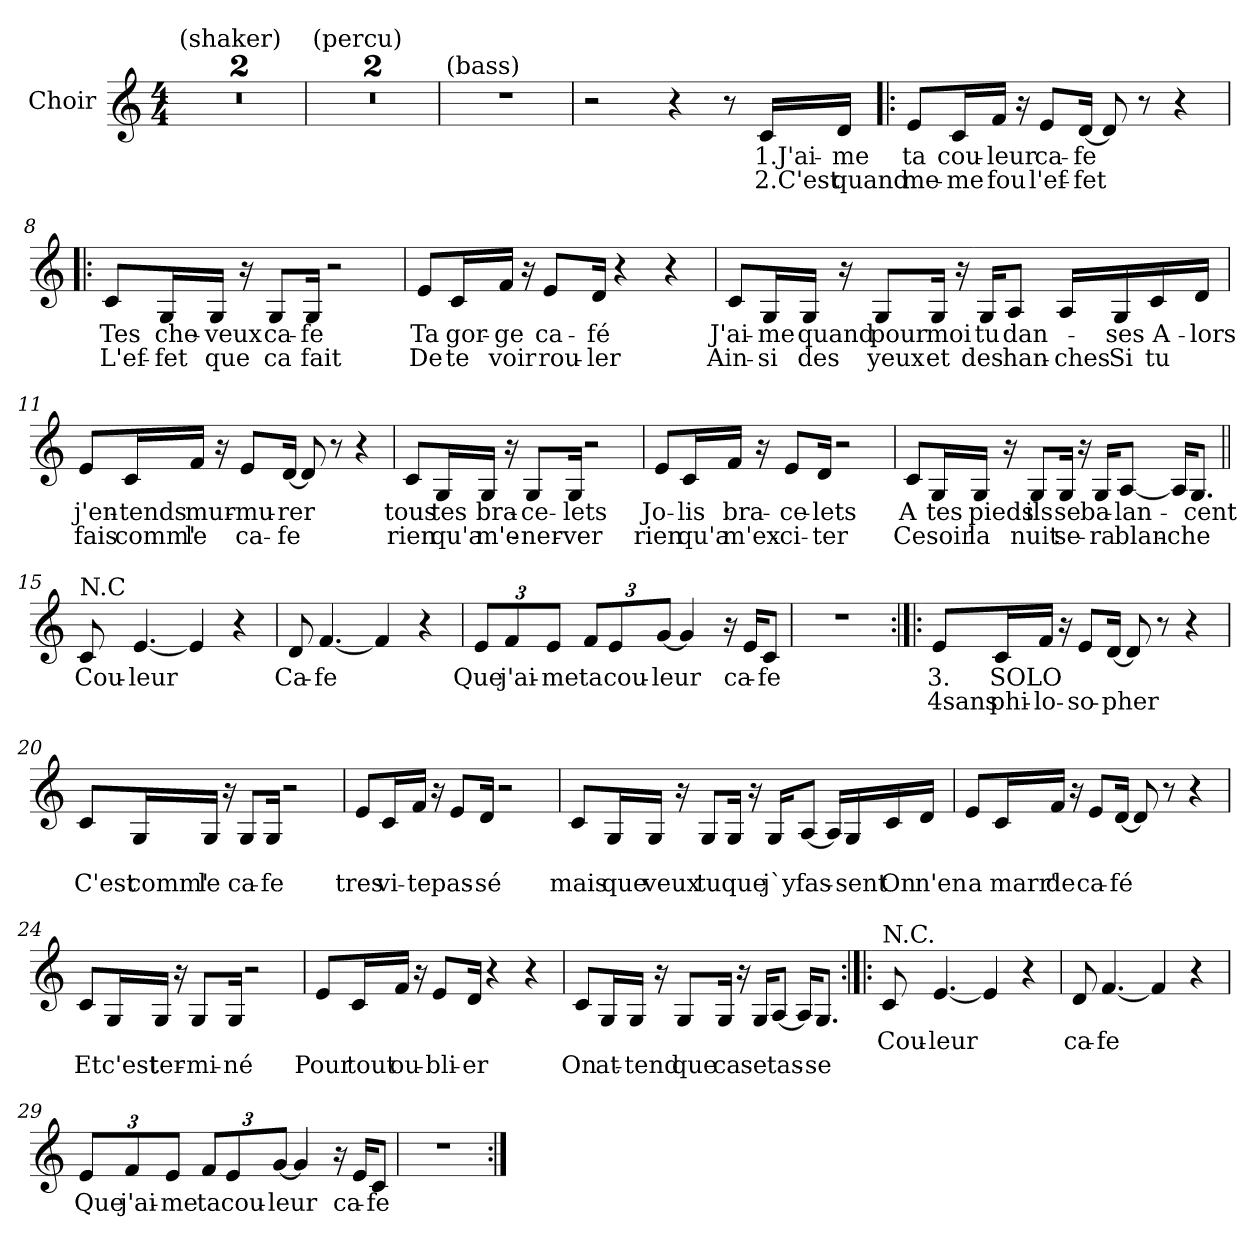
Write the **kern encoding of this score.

**kern	**text	**text
*part1	*part1	*part1
*staff1	*staff1	*staff1
*I"Choir	*	*
*I'Ch	*	*
*clefG2	*	*
*k[]	*	*
*C:	*	*
*M4/4	*	*
=1	=1	=1
!LO:TX:a:t=(shaker)	!	!
1r	.	.
=2	=2	=2
1r	.	.
=3	=3	=3
!LO:TX:a:t=(percu)	!	!
1r	.	.
=4	=4	=4
1r	.	.
=5	=5	=5
!LO:TX:a:t=(bass)	!	!
1r	.	.
=6	=6	=6
2r	.	.
4r	.	.
8r	.	.
16c/LL	1.J'ai-	2.C'est
16d/JJ	-me	quand
!!LO:LB:g=z
=7|!:	=7|!:	=7|!:
8e/L	ta	me-
16c/L	cou-	-me
16f/JJ	-leur	fou
16r	.	.
8e/L	ca-	l'ef-
[16d/Jk	-fe	-fet
8d/]	.	.
8r	.	.
4r	.	.
=8	=8	=8
8c/L	Tes	L'ef-
16G/L	che-	-fet
16G/JJ	-veux	que
16r	.	.
8G/L	ca-	ca
16G/Jk	-fe	fait
2r	.	.
=9	=9	=9
8e/L	Ta	De
16c/L	gor-	te
16f/JJ	-ge	voir
16r	.	.
8e/L	ca-	rou-
16d/Jk	-fé	-ler
4r	.	.
4r	.	.
=10	=10	=10
8c/L	J'ai-	Ain-
16G/L	-me	-si
16G/JJ	quand	des
16r	.	.
8G/L	pour	yeux
16G/Jk	moi	et
16r	.	.
16G/KL	tu	des
8A/J	dan-	han-
16A/LL	.	-ches
16G/	-ses	Si
16c/	A-	tu
16d/JJ	-lors	.
!!LO:LB:g=z
=11	=11	=11
8e/L	j'en-	fais
16c/L	-tends	comm'
16f/JJ	mur-	le
16r	.	.
8e/L	-mu-	ca-
[16d/Jk	-rer	-fe
8d/]	.	.
8r	.	.
4r	.	.
=12	=12	=12
8c/L	tous	rien
16G/L	tes	qu'a
16G/JJ	bra-	m'e-
16r	.	.
8G/L	-ce-	-ner-
16G/Jk	-lets	-ver
2r	.	.
=13	=13	=13
8e/L	Jo-	rien
16c/L	-lis	qu'a
16f/JJ	bra-	m'ex-
16r	.	.
8e/L	-ce-	-ci-
16d/Jk	-lets	-ter
2r	.	.
=14	=14	=14
8c/L	A	Ce
16G/L	tes	soir
16G/JJ	pieds	la
16r	.	.
8G/L	ils	nuit
16G/Jk	se	se-
16r	.	.
16G/KL	ba-	-ra
[8A/J	-lan-	blan-
16A/KL]	.	-che
8.G/J	-cent	.
!!LO:LB:g=z
=15||	=15||	=15||
!LO:TX:a:t=N.C	!	!
8c/	Cou-	.
[4.e/	-leur	.
4e/]	.	.
4r	.	.
=16	=16	=16
8d/	Ca-	.
[4.f/	-fe	.
4f/]	.	.
4r	.	.
=17	=17	=17
*Xbrackettup	*	*
12e/L	Que	.
12f/	j'ai-	.
12e/J	-me	.
12f/L	ta	.
12e/	cou-	.
[12g/J	-leur	.
4g/]	.	.
16r	.	.
16e/KL	ca-	.
8c/J	-fe	.
=18	=18	=18
1r	.	.
!!LO:LB:g=z
=19:|!|:	=19:|!|:	=19:|!|:
8e/L	3.	4sans
16c/L	SOLO	phi-
16f/JJ	.	-lo-
16r	.	.
8e/L	.	-so-
[16d/Jk	.	-pher
8d/]	.	.
8r	.	.
4r	.	.
=20	=20	=20
8c/L	.	C'est
16G/L	.	comm'
16G/JJ	.	le
16r	.	.
8G/L	.	ca-
16G/Jk	.	-fe
2r	.	.
=21	=21	=21
8e/L	.	tres
16c/L	.	vi-
16f/JJ	.	-te
16r	.	.
8e/L	.	pas-
16d/Jk	.	-sé
2r	.	.
=22	=22	=22
8c/L	.	mais
16G/L	.	que
16G/JJ	.	veux
16r	.	.
8G/L	.	tu
16G/Jk	.	que
16r	.	.
16G/KL	.	j`y
[8A/J	.	fas-
16A/LL]	.	.
16G/	.	-sent
16c/	.	On
16d/JJ	.	n'en
!!LO:LB:g=z
=23	=23	=23
8e/L	.	a
16c/L	.	marr'
16f/JJ	.	de
16r	.	.
8e/L	.	ca-
[16d/Jk	.	-fé
8d/]	.	.
8r	.	.
4r	.	.
=24	=24	=24
8c/L	.	Et
16G/L	.	c'est
16G/JJ	.	ter-
16r	.	.
8G/L	.	-mi-
16G/Jk	.	-né
2r	.	.
=25	=25	=25
8e/L	.	Pour
16c/L	.	tout
16f/JJ	.	ou-
16r	.	.
8e/L	.	-bli-
16d/Jk	.	-er
4r	.	.
4r	.	.
=26	=26	=26
8c/L	.	On
16G/L	.	at-
16G/JJ	.	-tend
16r	.	.
8G/L	.	que
16G/Jk	.	ca
16r	.	.
16G/KL	.	se
[8A/J	.	tas-
16A/KL]	.	.
8.G/J	.	-se
!!LO:LB:g=z
=27:|!|:	=27:|!|:	=27:|!|:
!LO:TX:a:t=N.C.	!	!
8c/	Cou-	.
[4.e/	-leur	.
4e/]	.	.
4r	.	.
=28	=28	=28
8d/	ca-	.
[4.f/	-fe	.
4f/]	.	.
4r	.	.
=29	=29	=29
12e/L	Que	.
12f/	j'ai-	.
12e/J	-me	.
12f/L	ta	.
12e/	cou-	.
[12g/J	-leur	.
4g/]	.	.
16r	.	.
16e/KL	ca-	.
8c/J	-fe	.
=30	=30	=30
1r	.	.
=:|!	=:|!	=:|!
*-	*-	*-
